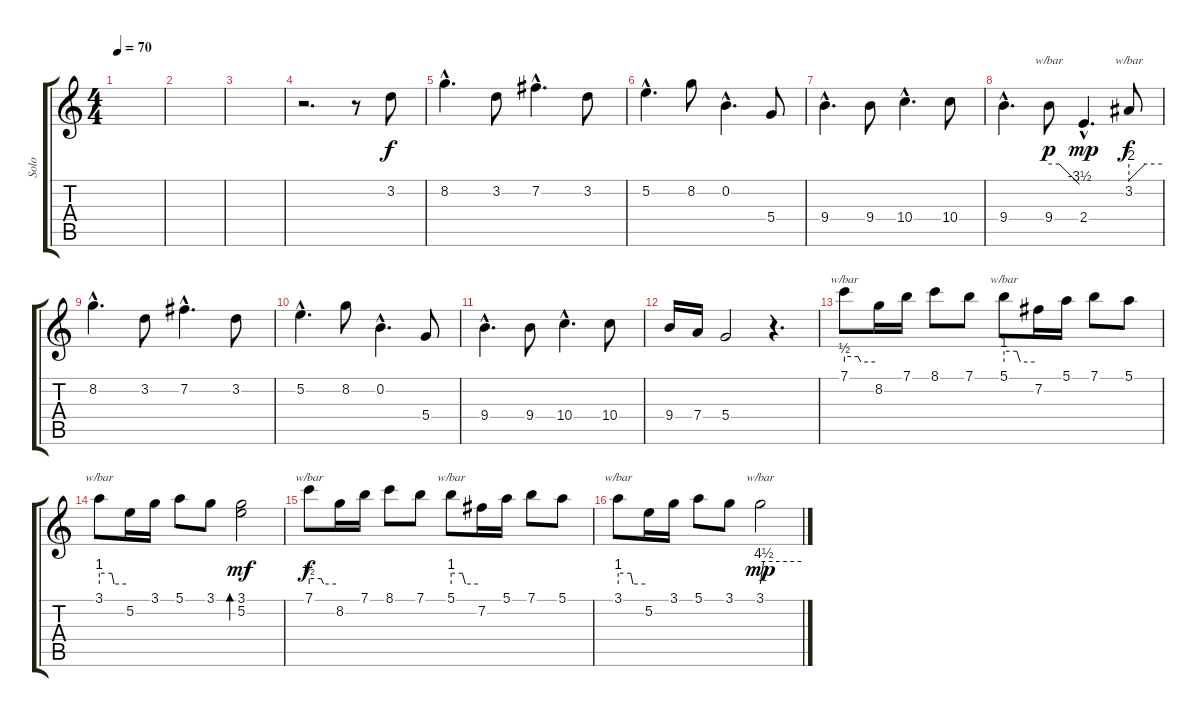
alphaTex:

\track ("Solo" "Solo") {instrument acousticguitarsteel}
\staff {score tabs}
\tuning (E4 B3 G3 D3 A2 E2) {hide}
\ts (4 4)
\tempo 70
\clef g2
\ks c
|
|
|
r.2{d} r.8 3.2.8 |
8.2{hac}.4{d} 3.2.8 7.2{hac}.4{d} 3.2.8 |
5.2{hac}.4{d} 8.2.8 0.2{hac}.4{d} 5.4.8 |
9.4{hac}.4{d} 9.4.8 10.4{hac}.4{d} 10.4.8 |
9.4{hac}.4{d} 9.4.8{tbe (custom default 0 0 20 0 60 -14) dy p} 2.4{hac}.4{d dy mp} 3.2.8{tbe (custom default 0 -8 30 0 60 0) dy f} |
8.2{hac}.4{d} 3.2.8 7.2{hac}.4{d} 3.2.8 |
5.2{hac}.4{d} 8.2.8 0.2{hac}.4{d} 5.4.8 |
9.4{hac}.4{d} 9.4.8 10.4{hac}.4{d} 10.4.8 |
9.4.16 7.4.16 5.4.2 r.4{d} |
7.1.8{tbe (custom default 0 2 27 2 32 0 60 0)} 8.2.16 7.1.16 8.1.8 7.1.8 5.1.8{tbe (custom default 0 4 25 4 32 0 60 0)} 7.2.16 5.1.16 7.1.8 5.1.8 |
3.1.8{tbe (custom default 0 4 28 4 33 0 60 0)} 5.2.16 3.1.16 5.1.8 3.1.8 (3.1 5.2).2{bd 240 dy mf} |
7.1.8{tbe (custom default 0 2 27 2 32 0 60 0) dy f} 8.2.16 7.1.16 8.1.8 7.1.8 5.1.8{tbe (custom default 0 4 25 4 32 0 60 0)} 7.2.16 5.1.16 7.1.8 5.1.8 |
3.1.8{tbe (custom default 0 4 28 4 33 0 60 0)} 5.2.16 3.1.16 5.1.8 3.1.8 3.1.2{tbe (custom default 0 0 5 18 60 18) dy mp}
